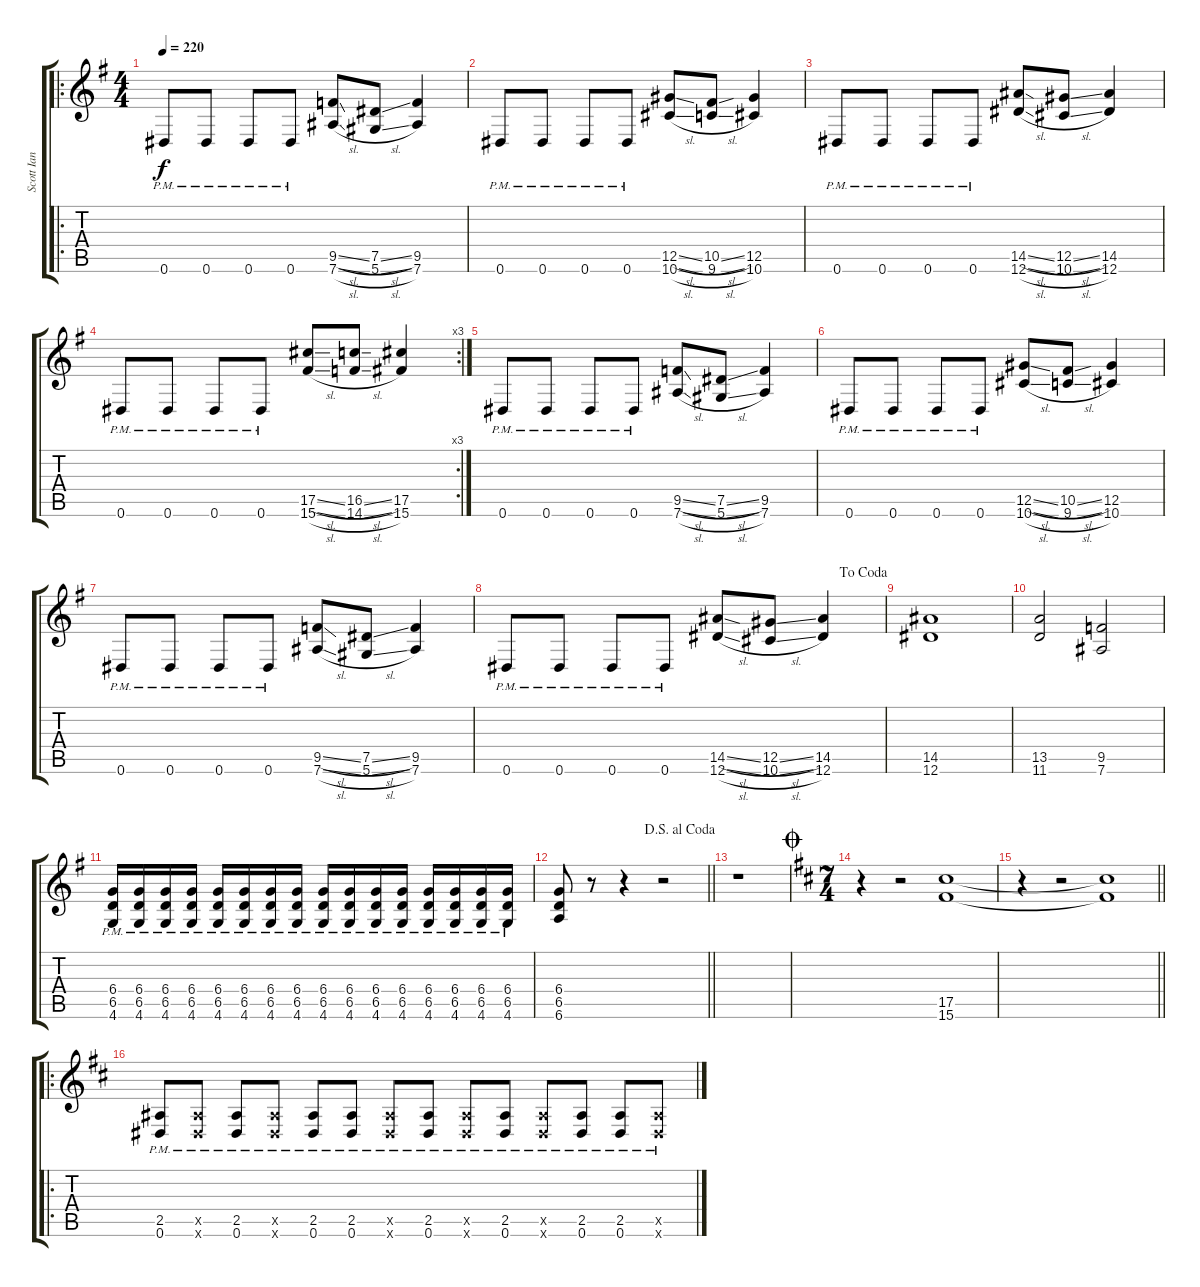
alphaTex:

\track ("Scott Ian" "Scott Ian") {instrument distortionguitar}
\staff {score tabs}
\tuning (Eb4 Bb3 Gb3 Db3 Ab2 Eb2) {hide}
\ro
\ts (4 4)
\tempo 220
\clef g2
\ks g
0.6{pm}.8{dy f} 0.6{pm}.8 0.6{pm}.8 0.6{pm}.8 (9.5{sl} 7.6{sl}).8 (7.5{sl} 5.6{sl}).8 (9.5 7.6).4 |
0.6{pm}.8 0.6{pm}.8 0.6{pm}.8 0.6{pm}.8 (12.5{sl} 10.6{sl}).8 (10.5{sl} 9.6{sl}).8 (12.5 10.6).4 |
0.6{pm}.8 0.6{pm}.8 0.6{pm}.8 0.6{pm}.8 (14.5{sl} 12.6{sl}).8 (12.5{sl} 10.6{sl}).8 (14.5 12.6).4 |
\rc 3
0.6{pm}.8 0.6{pm}.8 0.6{pm}.8 0.6{pm}.8 (17.5{sl} 15.6{sl}).8 (16.5{sl} 14.6{sl}).8 (17.5 15.6).4 |
0.6{pm}.8 0.6{pm}.8 0.6{pm}.8 0.6{pm}.8 (9.5{sl} 7.6{sl}).8 (7.5{sl} 5.6{sl}).8 (9.5 7.6).4 |
0.6{pm}.8 0.6{pm}.8 0.6{pm}.8 0.6{pm}.8 (12.5{sl} 10.6{sl}).8 (10.5{sl} 9.6{sl}).8 (12.5 10.6).4 |
0.6{pm}.8 0.6{pm}.8 0.6{pm}.8 0.6{pm}.8 (9.5{sl} 7.6{sl}).8 (7.5{sl} 5.6{sl}).8 (9.5 7.6).4 |
\jump dacoda
0.6{pm}.8 0.6{pm}.8 0.6{pm}.8 0.6{pm}.8 (14.5{sl} 12.6{sl}).8 (12.5{sl} 10.6{sl}).8 (14.5 12.6).4 |
(14.5 12.6).1 |
(13.5 11.6).2 (9.5 7.6).2 |
(6.4{pm} 6.5{pm} 4.6{pm}).16 (6.4{pm} 6.5{pm} 4.6{pm}).16 (6.4{pm} 6.5{pm} 4.6{pm}).16 (6.4{pm} 6.5{pm} 4.6{pm}).16 (6.4{pm} 6.5{pm} 4.6{pm}).16 (6.4{pm} 6.5{pm} 4.6{pm}).16 (6.4{pm} 6.5{pm} 4.6{pm}).16 (6.4{pm} 6.5{pm} 4.6{pm}).16 (6.4{pm} 6.5{pm} 4.6{pm}).16 (6.4{pm} 6.5{pm} 4.6{pm}).16 (6.4{pm} 6.5{pm} 4.6{pm}).16 (6.4{pm} 6.5{pm} 4.6{pm}).16 (6.4{pm} 6.5{pm} 4.6{pm}).16 (6.4{pm} 6.5{pm} 4.6{pm}).16 (6.4{pm} 6.5{pm} 4.6{pm}).16 (6.4{pm} 6.5{pm} 4.6{pm}).16 |
\jump dalsegnoalcoda
\barLineRight lightlight
(6.4 6.5 6.6).8 r.8 r.4 r.2 |
r.1 |
\ts (7 4)
\jump coda
\ks d
r.4 r.2 (17.5 15.6).1 |
\barLineRight lightlight
r.4 r.2 (17.5{t} 15.6{t}).1 |
\ro
(2.5{pm} 0.6{pm}).8 (2.5{pm x} 0.6{pm x}).8 (2.5{pm} 0.6{pm}).8 (2.5{pm x} 0.6{pm x}).8 (2.5{pm} 0.6{pm}).8 (2.5{pm} 0.6{pm}).8 (2.5{pm x} 0.6{pm x}).8 (2.5{pm} 0.6{pm}).8 (2.5{pm x} 0.6{pm x}).8 (2.5{pm} 0.6{pm}).8 (2.5{pm x} 0.6{pm x}).8 (2.5{pm} 0.6{pm}).8 (2.5{pm} 0.6{pm}).8 (2.5{pm x} 0.6{pm x}).8
